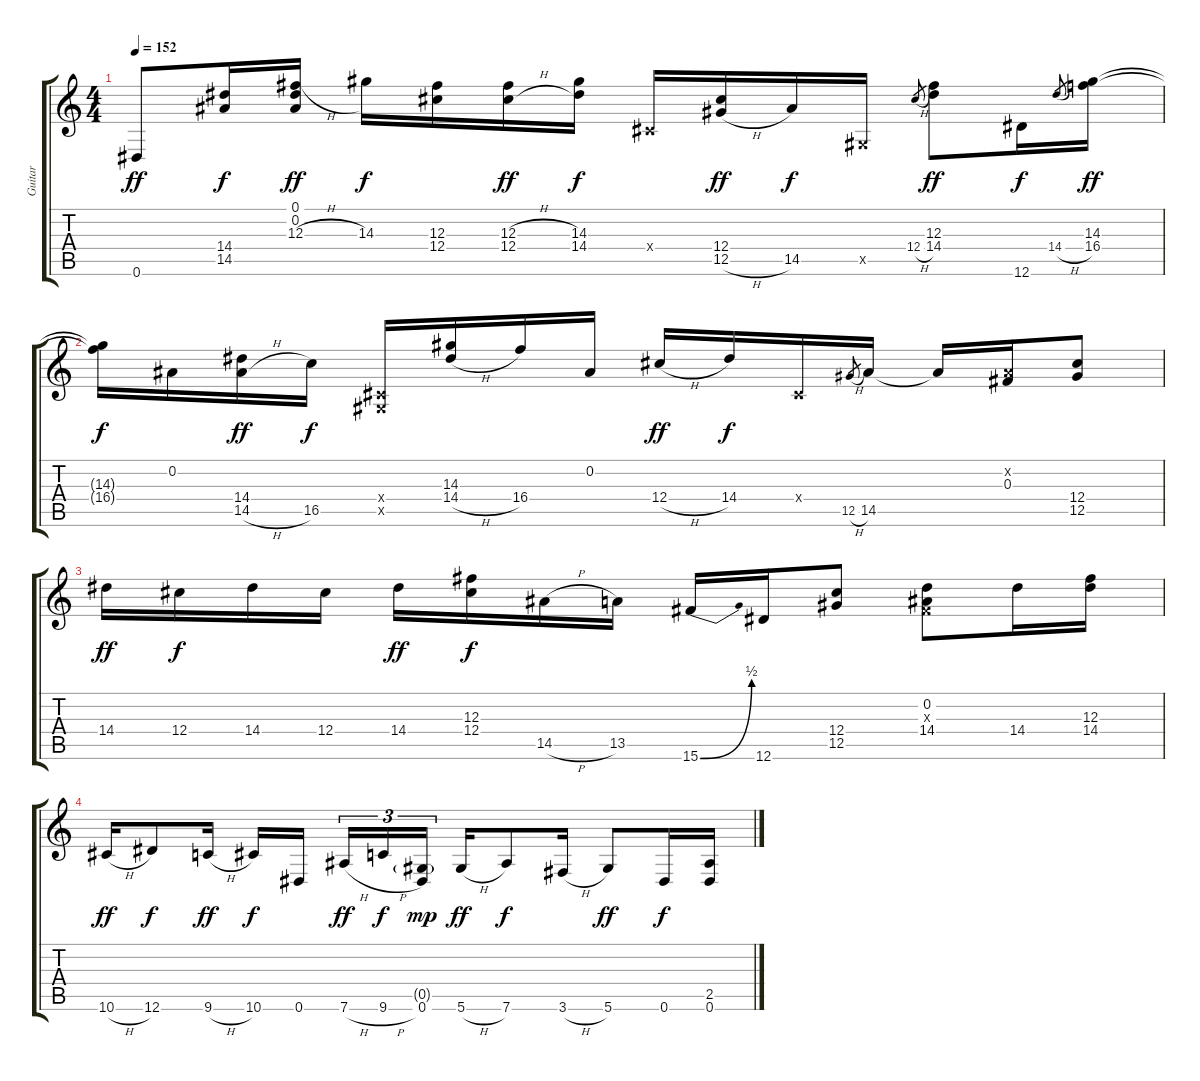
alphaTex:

\track ("Guitar" "Guitar") {instrument overdrivenguitar}
\staff {score tabs}
\tuning (Eb4 Bb3 Gb3 Db3 Ab2 Eb2) {hide}
\ts (4 4)
\tempo 152
\clef g2
\ks c
0.6.8{dy ff} (14.4 14.5).16{dy f} (0.1 0.2 12.3{h}).16{dy ff} 14.3.16{dy f} (12.3 12.4).16 (12.3{h} 12.4{h}).16{dy ff} (14.3 14.4).16{dy f} 0.4{x}.16 (12.4 12.5{h}).16{dy ff} 14.5.16{dy f} 0.5{x}.16 12.4{h}.8{gr} (12.3 14.4).8{dy ff} 12.6.16{dy f} 14.4{h}.8{gr} (14.3 16.4).16{dy ff} |
(14.3{t} 16.4{t}).16{dy f} 0.2.16 (14.4 14.5{h}).16{dy ff} 16.5.16{dy f} (0.4{x} 0.5{x}).16 (14.3 14.4{h}).16 16.4.16 0.2.16 12.4{h}.16{dy ff} 14.4.16{dy f} 0.4{x}.16 12.5{h}.8{gr} 14.5.16 14.5{t}.16 (0.2{x} 0.3).16 (12.4 12.5).8 |
14.4.16{dy ff} 12.4.16{dy f} 14.4.16 12.4.16 14.4.16{dy ff} (12.3 12.4).16{dy f} 14.5{h}.16 13.5.16 15.6{be (bend 0 0 60 2)}.16 12.6.16 (12.4 12.5).8 (0.2 0.3{x} 14.4).8 14.4.16 (12.3 14.4).16 |
10.6{h}.16{dy ff} 12.6.8{dy f} 9.6{h}.16{dy ff} 10.6.16{dy f} 0.6.16 7.6{h}.16{tu (3 2) dy ff} 9.6{h}.16{tu (3 2) dy f} (0.5{g} 0.6).16{tu (3 2) dy mp} 5.6{h}.16{dy ff} 7.6.8{dy f} 3.6{h}.16 5.6.8{dy ff} 0.6.16{dy f} (2.5 0.6).16
